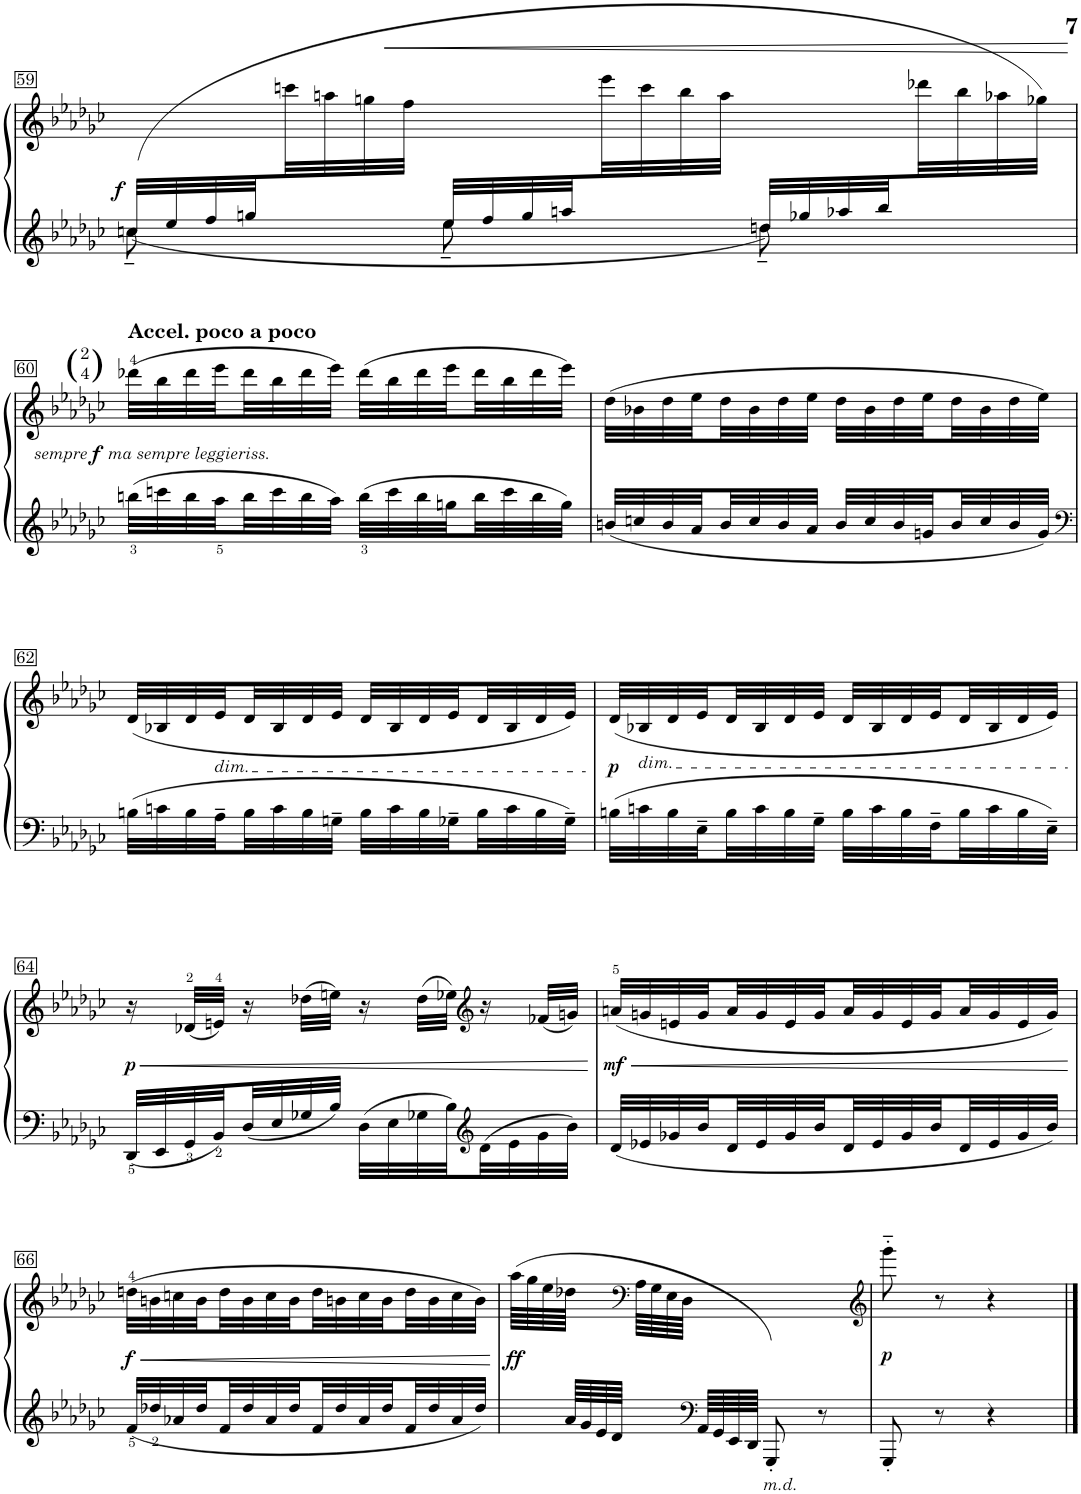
**kern	**kern	**dynam
*part1	*part1	*part1
*staff2	*staff1	*staff1/2
*I"VI	*	*
!!LO:PB:g=z
*clefG2	*clefG2	*
*k[b-e-a-d-g-c-]	*k[b-e-a-d-g-c-]	*
*M3/4	*M3/4	*
=59	=59	=59
*^	*	*
!	!	!	!LO:HP:b
*	*	*^	*
!	!	!	!	!LO:DY:n=1:a=2
(32ccn/LLL	8ccn~\	2.ryy	8ryy	< f
32ee-/	.	.	.	.
32ff/	.	.	.	.
32ggn/	.	.	.	.
8ryy	8ryy	.	32cccn\	.
.	.	.	32aan\	.
.	.	.	32ggn\	.
.	.	.	32ff\JJJ	.
32ee-/LLL	8ee-~\	.	8ryy	.
32ff/	.	.	.	.
32gg/	.	.	.	.
32aan/	.	.	.	.
8ryy	8ryy	.	32eee-\	.
.	.	.	32ccc\	.
.	.	.	32bb-\	.
.	.	.	32aa\JJJ	.
32ddn/LLL	8dd~\	.	8ryy	.
32gg-X/	.	.	.	.
32aa-X/	.	.	.	.
32bb-/	.	.	.	.
8ryy	8ryy	.	32ddd-X\	.
.	.	.	32bb-\	.
.	.	.	32aa-X\	.
.	.	.	32gg-X\JJJ)	.
*v	*v	*	*	*
*	*v	*v	*
.	.	[
!!LO:LB:g=z
=60	=60	=60
*M2/4	*M2/4	*
!	!LO:TX:a:t=2	!
!	!LO:TX:a:t=4	!
!	!LO:TX:a:B:t=Accel. poco a poco	!
!	!LO:TX:a:t=( )	!
!	!	!LO:DY:b
!	!	!LO:DY:n=1:b
!	!	!LO:DY:n=2:b
32bbn\LLL	(32ddd-X\LLL	other-dynamics f other-dynamics
32cccn\	32bb-\	.
32bb\	32ddd-\	.
32aa-\	32eee-\	.
32bb\	32ddd-\	.
32ccc\	32bb-\	.
32bb\	32ddd-\	.
32aa-\JJJ	32eee-\JJJ)	.
32bb\LLL	(32ddd-\LLL	.
32ccc\	32bb-\	.
32bb\	32ddd-\	.
32ggn\	32eee-\	.
32bb\	32ddd-\	.
32ccc\	32bb-\	.
32bb\	32ddd-\	.
32gg\JJJ	32eee-\JJJ)	.
=61	=61	=61
32bn/LLL	(32dd-\LLL	.
32ccn/	32b-X\	.
32b/	32dd-\	.
32a-/	32ee-\	.
32b/	32dd-\	.
32cc/	32b-\	.
32b/	32dd-\	.
32a-/JJJ	32ee-\JJJ	.
32b/LLL	32dd-\LLL	.
32cc/	32b-\	.
32b/	32dd-\	.
32gn/	32ee-\	.
32b/	32dd-\	.
32cc/	32b-\	.
32b/	32dd-\	.
32g/JJJ	32ee-\JJJ)	.
!!LO:LB:g=z
=62	=62	=62
*clefF4	*	*
32Bn\LLL	(32d-/LLL	.
32cn\	32B-X/	.
32B\	32d-/	.
!	!LO:TX:b:i:t=dim.	!
32A-~\	32e-/	.
32B\	32d-/	.
32c\	32B-/	.
32B\	32d-/	.
32Gn~\JJJ	32e-/JJJ	.
32B\LLL	32d-/LLL	.
32c\	32B-/	.
32B\	32d-/	.
32G-X~\	32e-/	.
32B\	32d-/	.
32c\	32B-/	.
32B\	32d-/	.
32G-~\JJJ	32e-/JJJ)	.
=63	=63	=63
!	!	!LO:DY:b
32Bn\LLL	(32d-/LLL	p
!	!LO:TX:b:i:t=dim.	!
32cn\	32B-X/	.
32B\	32d-/	.
32E-~\	32e-/	.
32B\	32d-/	.
32c\	32B-/	.
32B\	32d-/	.
32G-~\JJJ	32e-/JJJ	.
32B\LLL	32d-/LLL	.
32c\	32B-/	.
32B\	32d-/	.
32F~\	32e-/	.
32B\	32d-/	.
32c\	32B-/	.
32B\	32d-/	.
32E-~\JJJ	32e-/JJJ)	.
!!LO:LB:g=z
=64	=64	=64
!	!	!LO:HP:b
!	!	!LO:DY:n=1:b
32DD-/LLL	16r	< p
32EE-/	.	.
32GG-/	(32d-X/LLL	.
32BB-/	32en/JJJ)	.
32D-/	16r	.
32E-/	.	.
32G-X/	(32dd-X\LLL	.
32B-/JJJ	32een\JJJ)	.
32D-\LLL	16r	.
32E-\	.	.
32G-X\	(32dd-\LLL	.
32B-\	32ee-X\JJJ)	.
*clefG2	*clefG2	*
32d-\	16r	.
32e-\	.	.
32g-\	(32f-X/LLL	.
32b-\JJJ	32gn/JJJ)	.
.	.	[
=65	=65	=65
!	!	!LO:HP:b
!	!	!LO:DY:n=1:b
32d-/LLL	(32an/LLL	< mf
32e-X/	32gn/	.
32g-X/	32en/	.
32b-/	32g/	.
32d-/	32a/	.
32e-/	32g/	.
32g-/	32e/	.
32b-/JJ	32g/JJ	.
32d-/LL	32a/LL	.
32e-/	32g/	.
32g-/	32e/	.
32b-/	32g/	.
32d-/	32a/	.
32e-/	32g/	.
32g-/	32e/	.
32b-/JJJ	32g/JJJ)	.
.	.	[
!!LO:LB:g=z
=66	=66	=66
!	!	!LO:HP:b
!	!	!LO:DY:n=1:b
32f/LLL	(32ddn\LLL	< f
32dd-X/	32bn\	.
32a-X/	32ccn\	.
32dd-/	32b\	.
32f/	32dd\	.
32dd-/	32b\	.
32a-/	32cc\	.
32dd-/JJ	32b\JJ	.
32f/LL	32dd\LL	.
32dd-/	32bn\	.
32a-/	32cc\	.
32dd-/	32b\	.
32f/	32dd\	.
32dd-/	32b\	.
32a-/	32cc\	.
32dd-/JJJ	32b\JJJ)	.
.	.	[
=67	=67	=67
!	!	!LO:DY:b
32.ryy	(64aa-\LLLL	ff
.	64gg-\	.
.	64ee-\	.
64a-/LLLL	64dd-X\JJJJ	.
64g-/	16ryy	.
64e-/	.	.
64d-/JJJJ	.	.
16ryy	.	.
*	*clefF4	*
.	64A-\LLLL	.
.	64G-\	.
.	64E-\	.
64ryy	64D-\JJJJ	.
*clefF4	*	*
64AA-/LLLL	16ryy	.
64GG-/	.	.
64EE-/	.	.
64DD-/JJJJ	.	.
!LO:TX:b:i:t=m.d.	!	!
8GGG-'/)	4ryy	.
8r	.	.
=68	=68	=68
*	*clefG2	*
!	!	!LO:DY:b
8GGG-'/	8ggg-'~\	p
8r	8r	.
4r	4r	.
==	==	==
*-	*-	*-
